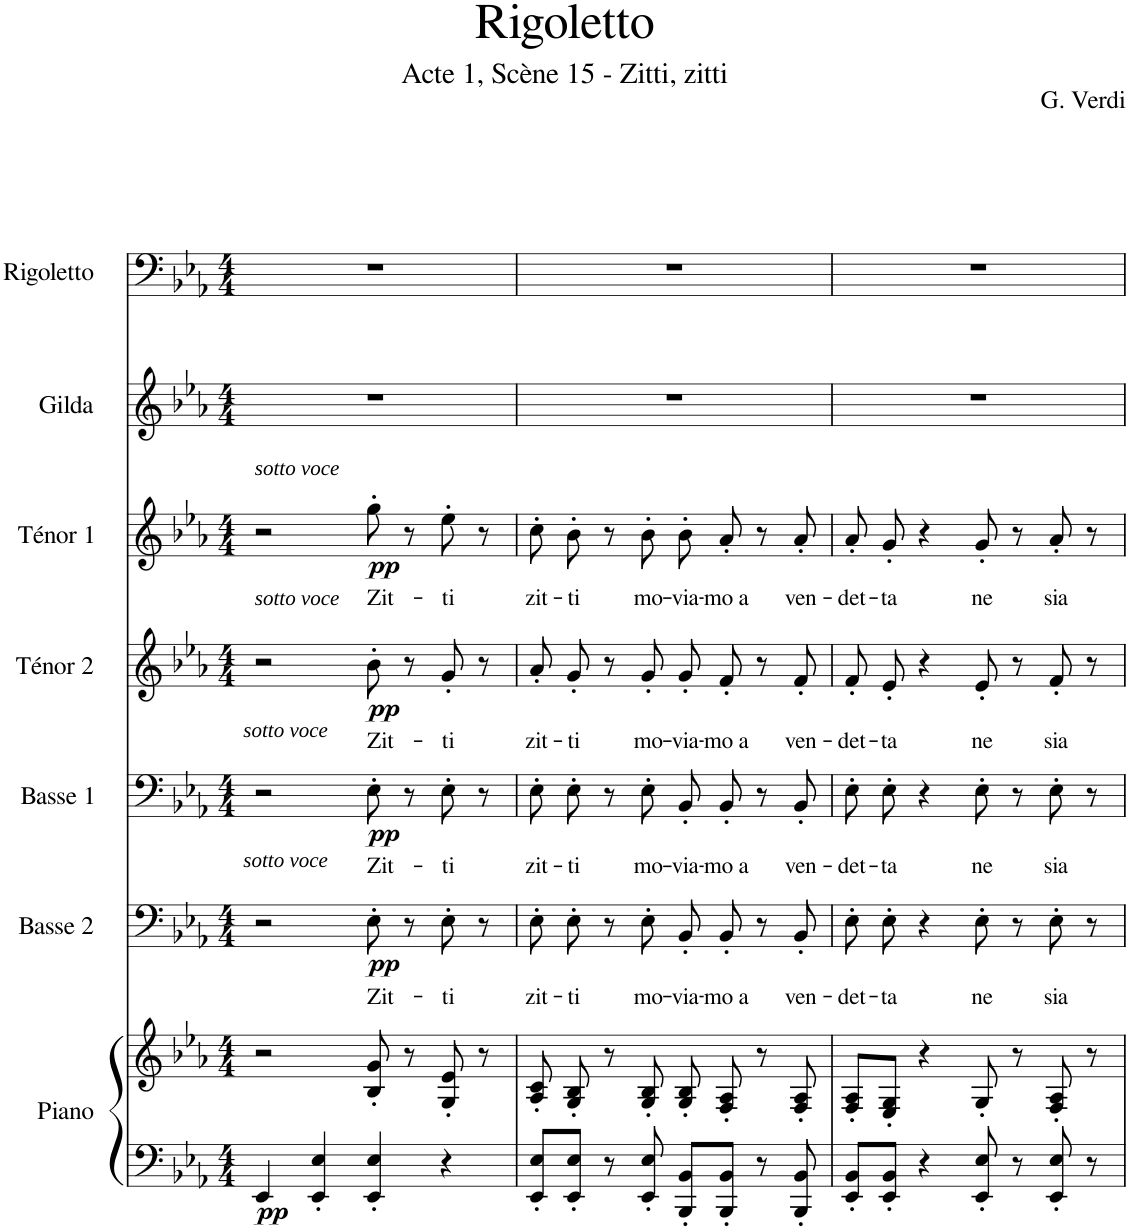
**kern	**kern	**dynam	**kern	**text	**dynam	**kern	**text	**dynam	**kern	**text	**dynam	**kern	**text	**dynam	**kern	**kern
*part7	*part7	*part7	*part6	*part6	*part6	*part5	*part5	*part5	*part4	*part4	*part4	*part3	*part3	*part3	*part2	*part1
*staff8	*staff7	*staff7/8	*staff6	*staff6	*staff6	*staff5	*staff5	*staff5	*staff4	*staff4	*staff4	*staff3	*staff3	*staff3	*staff2	*staff1
*I"Piano	*	*	*I"Basse 2	*	*	*I"Basse 1	*	*	*I"Ténor 2	*	*	*I"Ténor 1	*	*	*I"Gilda	*I"Rigoletto
*I'Pia.	*	*	*I'B2	*	*	*I'B1	*	*	*I'T2	*	*	*I'T1	*	*	*I'Gil.	*I'Rig.
*clefF4	*clefG2	*	*clefF4	*	*	*clefF4	*	*	*clefG2	*	*	*clefG2	*	*	*clefG2	*clefF4
*k[b-e-a-]	*k[b-e-a-]	*	*k[b-e-a-]	*	*	*k[b-e-a-]	*	*	*k[b-e-a-]	*	*	*k[b-e-a-]	*	*	*k[b-e-a-]	*k[b-e-a-]
*M4/4	*M4/4	*	*M4/4	*	*	*M4/4	*	*	*M4/4	*	*	*M4/4	*	*	*M4/4	*M4/4
=1	=1	=1	=1	=1	=1	=1	=1	=1	=1	=1	=1	=1	=1	=1	=1	=1
!	!	!	!	!	!	!LO:TX:a:i:t=sotto voce	!	!	!	!	!	!	!	!	!	!
!	!	!	!LO:TX:a:i:t=sotto voce	!	!	!	!	!	!	!	!	!	!	!	!	!
!	!	!LO:DY:b=2	!	!	!	!	!	!	!	!	!	!	!	!	!	!
4EE-/	2r	pp	2r	.	.	2r	.	.	2r	.	.	2r	.	.	1r	1r
4EE-/' 4E-/'	.	.	.	.	.	.	.	.	.	.	.	.	.	.	.	.
!	!	!	!	!	!	!	!	!	!	!	!	!LO:TX:a:i:t=sotto voce	!	!	!	!
!	!	!	!	!	!	!	!	!	!LO:TX:a:i:t=sotto voce	!	!	!	!	!	!	!
!	!	!	!	!LO:LY:b	!LO:DY:b	!	!LO:LY:b	!LO:DY:b	!	!LO:LY:b	!LO:DY:b	!	!LO:LY:b	!LO:DY:b	!	!
4EE-/' 4E-/'	8B-/' 8g/'	.	8E-'\	Zit-	pp	8E-'\	Zit-	pp	8b-'\	Zit-	pp	8gg'\	Zit-	pp	.	.
.	8r	.	8r	.	.	8r	.	.	8r	.	.	8r	.	.	.	.
!	!	!	!	!LO:LY:b	!	!	!LO:LY:b	!	!	!LO:LY:b	!	!	!LO:LY:b	!	!	!
4r	8G/' 8e-/'	.	8E-'\	-ti	.	8E-'\	-ti	.	8g'/	-ti	.	8ee-'\	-ti	.	.	.
.	8r	.	8r	.	.	8r	.	.	8r	.	.	8r	.	.	.	.
=2	=2	=2	=2	=2	=2	=2	=2	=2	=2	=2	=2	=2	=2	=2	=2	=2
!	!	!	!	!LO:LY:b	!	!	!LO:LY:b	!	!	!LO:LY:b	!	!	!LO:LY:b	!	!	!
8EE-/' 8E-/'L	8A-/' 8c/'	.	8E-'\L	zit-	.	8E-'\L	zit-	.	8a-'/L	zit-	.	8cc'\L	zit-	.	1r	1r
!	!	!	!	!LO:LY:b	!	!	!LO:LY:b	!	!	!LO:LY:b	!	!	!LO:LY:b	!	!	!
8EE-/' 8E-/'J	8G/' 8B-/'	.	8E-'\J	-ti	.	8E-'\J	-ti	.	8g'/J	-ti	.	8b-'\J	-ti	.	.	.
8r	8r	.	8r	.	.	8r	.	.	8r	.	.	8r	.	.	.	.
!	!	!	!	!LO:LY:b	!	!	!LO:LY:b	!	!	!LO:LY:b	!	!	!LO:LY:b	!	!	!
8EE-/' 8E-/'	8G/' 8B-/'	.	8E-'\	mo-	.	8E-'\	mo-	.	8g'/	mo-	.	8b-'\	mo-	.	.	.
!	!	!	!	!LO:LY:b	!	!	!LO:LY:b	!	!	!LO:LY:b	!	!	!LO:LY:b	!	!	!
8BBB-/' 8BB-/'L	8G/' 8B-/'	.	8BB-'/L	-via-	.	8BB-'/L	-via-	.	8g'/L	-via-	.	8b-'/L	-via-	.	.	.
!	!	!	!	!LO:LY:b	!	!	!LO:LY:b	!	!	!LO:LY:b	!	!	!LO:LY:b	!	!	!
8BBB-/' 8BB-/'J	8F/' 8A-/'	.	8BB-'/J	-mo a	.	8BB-'/J	-mo a	.	8f'/J	-mo a	.	8a-'/J	-mo a	.	.	.
8r	8r	.	8r	.	.	8r	.	.	8r	.	.	8r	.	.	.	.
!	!	!	!	!LO:LY:b	!	!	!LO:LY:b	!	!	!LO:LY:b	!	!	!LO:LY:b	!	!	!
8BBB-/' 8BB-/'	8F/' 8A-/'	.	8BB-'/	ven-	.	8BB-'/	ven-	.	8f'/	ven-	.	8a-'/	ven-	.	.	.
=3	=3	=3	=3	=3	=3	=3	=3	=3	=3	=3	=3	=3	=3	=3	=3	=3
!	!	!	!	!LO:LY:b	!	!	!LO:LY:b	!	!	!LO:LY:b	!	!	!LO:LY:b	!	!	!
8EE-/' 8BB-/'L	8F/' 8A-/'L	.	8E-'\L	-det-	.	8E-'\L	-det-	.	8f'/L	-det-	.	8a-'/L	-det-	.	1r	1r
!	!	!	!	!LO:LY:b	!	!	!LO:LY:b	!	!	!LO:LY:b	!	!	!LO:LY:b	!	!	!
8EE-/' 8BB-/'J	8E-/' 8G/'J	.	8E-'\J	-ta	.	8E-'\J	-ta	.	8e-'/J	-ta	.	8g'/J	-ta	.	.	.
4r	4r	.	4r	.	.	4r	.	.	4r	.	.	4r	.	.	.	.
!	!	!	!	!LO:LY:b	!	!	!LO:LY:b	!	!	!LO:LY:b	!	!	!LO:LY:b	!	!	!
8EE-/' 8E-/'	8G'/	.	8E-'\	ne	.	8E-'\	ne	.	8e-'/	ne	.	8g'/	ne	.	.	.
8r	8r	.	8r	.	.	8r	.	.	8r	.	.	8r	.	.	.	.
!	!	!	!	!LO:LY:b	!	!	!LO:LY:b	!	!	!LO:LY:b	!	!	!LO:LY:b	!	!	!
8EE-/' 8E-/'	8F/' 8A-/'	.	8E-'\	sia	.	8E-'\	sia	.	8f'/	sia	.	8a-'/	sia	.	.	.
8r	8r	.	8r	.	.	8r	.	.	8r	.	.	8r	.	.	.	.
=	=	=	=	=	=	=	=	=	=	=	=	=	=	=	=	=
*-	*-	*-	*-	*-	*-	*-	*-	*-	*-	*-	*-	*-	*-	*-	*-	*-
